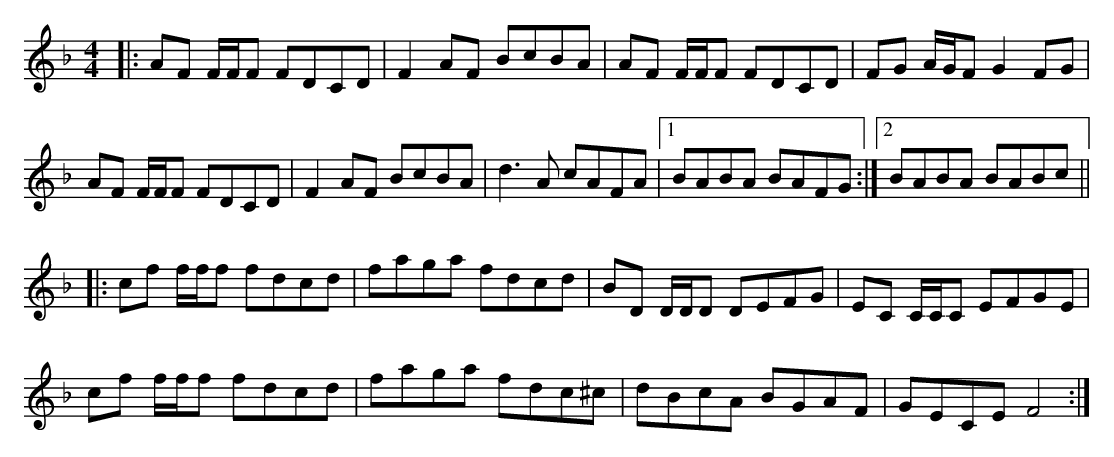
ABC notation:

X:1
M:4/4
K:F
|: AF F/F/F FDCD | F2 AF BcBA | AF F/F/F FDCD | FG A/G/F G2 FG |
AF F/F/F FDCD | F2 AF BcBA | d3 A cAFA |1 BABA BAFG :|2 BABA BABc ||
|: cf f/f/f fdcd | faga fdcd | BD D/D/D DEFG | EC C/C/C EFGE |
 cf f/f/f fdcd | faga fdc^c | dBcA BGAF | GECE F4 :|
